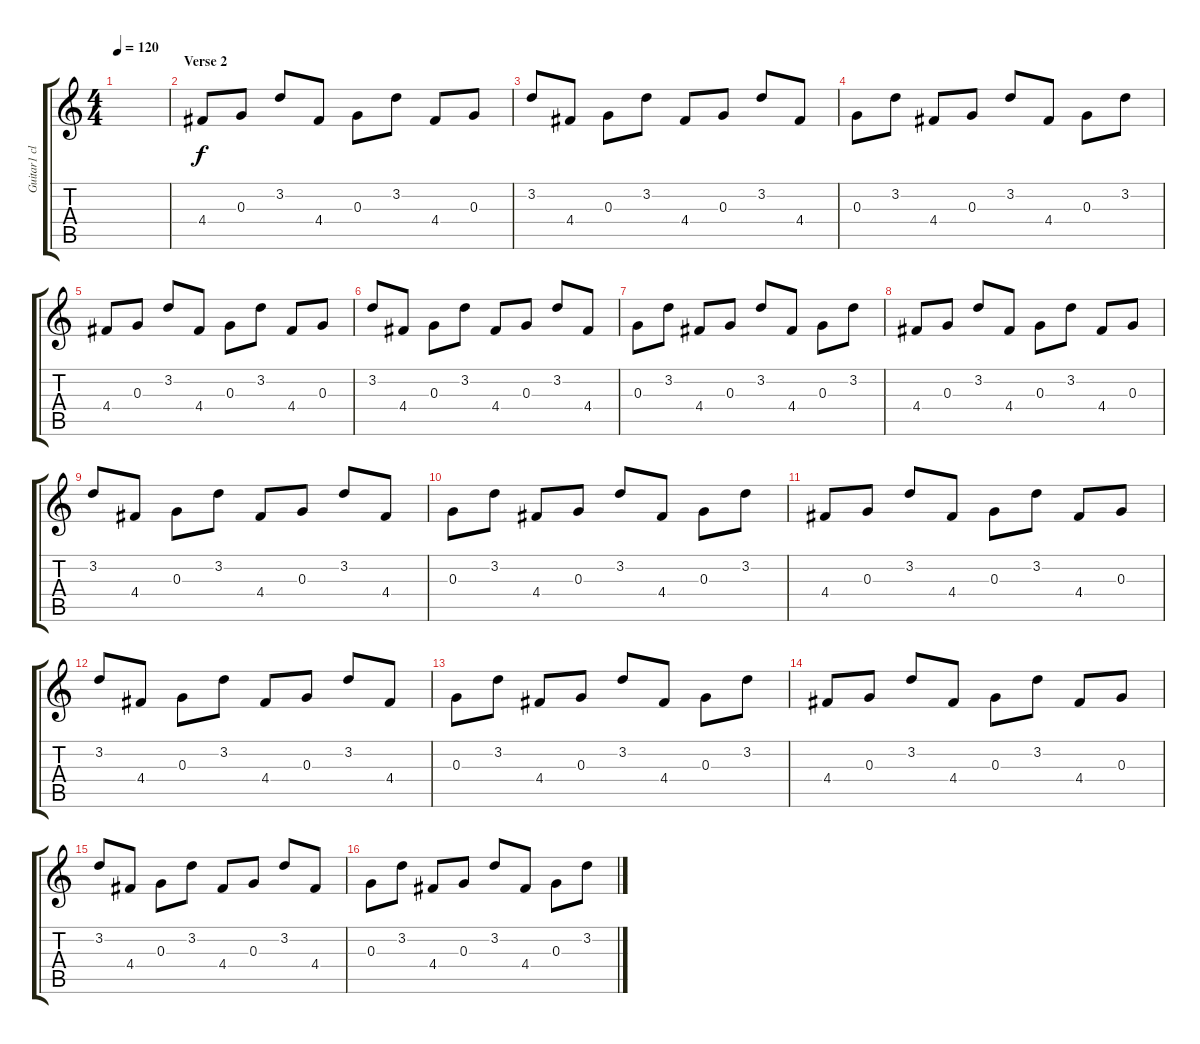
\track ("Guitar1 clean" "Guitar1 cl") {instrument electricguitarclean}
\staff {score tabs}
\tuning (E4 B3 G3 D3 A2 D2) {hide}
\ts (4 4)
\tempo 120
\clef g2
\ks c
|
\section ("" "Verse 2")
4.4.8 0.3.8 3.2.8 4.4.8 0.3.8 3.2.8 4.4.8 0.3.8 |
3.2.8 4.4.8 0.3.8 3.2.8 4.4.8 0.3.8 3.2.8 4.4.8 |
0.3.8 3.2.8 4.4.8 0.3.8 3.2.8 4.4.8 0.3.8 3.2.8 |
4.4.8 0.3.8 3.2.8 4.4.8 0.3.8 3.2.8 4.4.8 0.3.8 |
3.2.8 4.4.8 0.3.8 3.2.8 4.4.8 0.3.8 3.2.8 4.4.8 |
0.3.8 3.2.8 4.4.8 0.3.8 3.2.8 4.4.8 0.3.8 3.2.8 |
4.4.8 0.3.8 3.2.8 4.4.8 0.3.8 3.2.8 4.4.8 0.3.8 |
3.2.8 4.4.8 0.3.8 3.2.8 4.4.8 0.3.8 3.2.8 4.4.8 |
0.3.8 3.2.8 4.4.8 0.3.8 3.2.8 4.4.8 0.3.8 3.2.8 |
4.4.8 0.3.8 3.2.8 4.4.8 0.3.8 3.2.8 4.4.8 0.3.8 |
3.2.8 4.4.8 0.3.8 3.2.8 4.4.8 0.3.8 3.2.8 4.4.8 |
0.3.8 3.2.8 4.4.8 0.3.8 3.2.8 4.4.8 0.3.8 3.2.8 |
4.4.8 0.3.8 3.2.8 4.4.8 0.3.8 3.2.8 4.4.8 0.3.8 |
3.2.8 4.4.8 0.3.8 3.2.8 4.4.8 0.3.8 3.2.8 4.4.8 |
0.3.8 3.2.8 4.4.8 0.3.8 3.2.8 4.4.8 0.3.8 3.2.8
